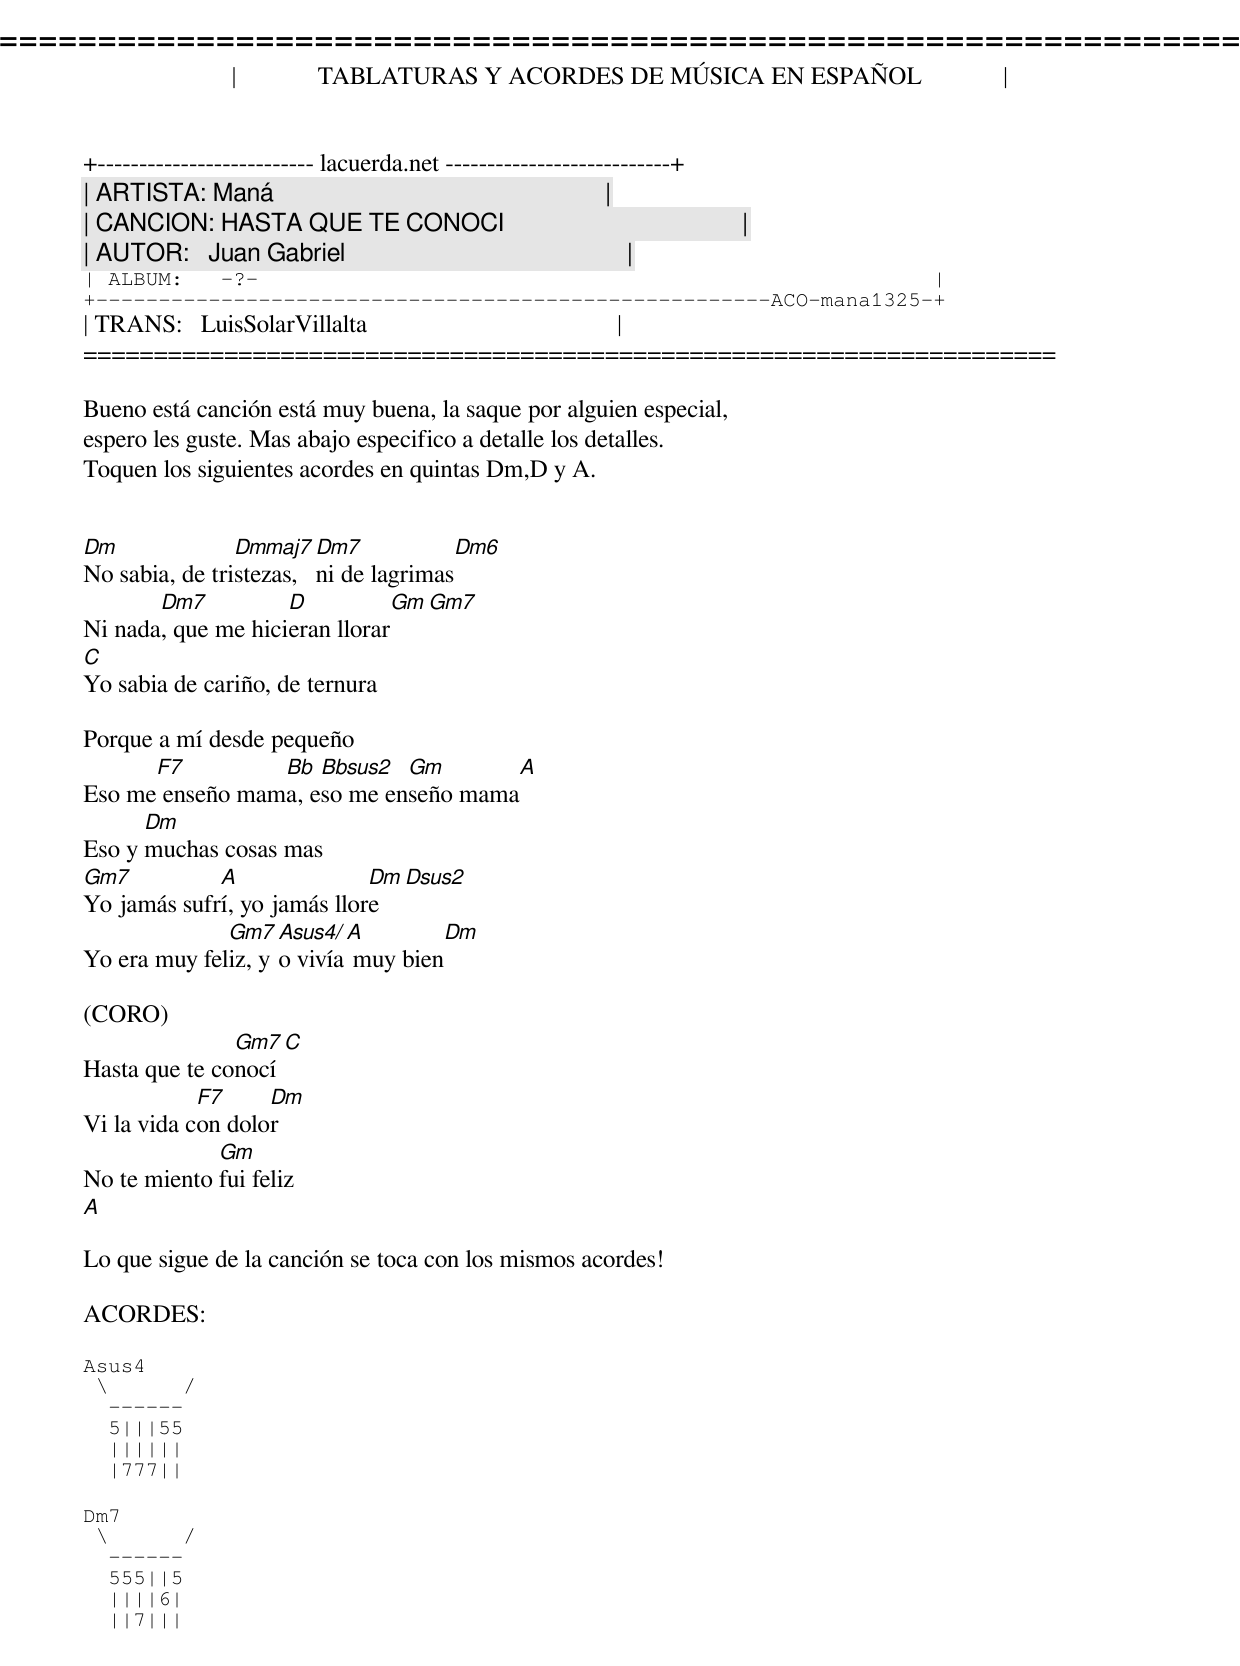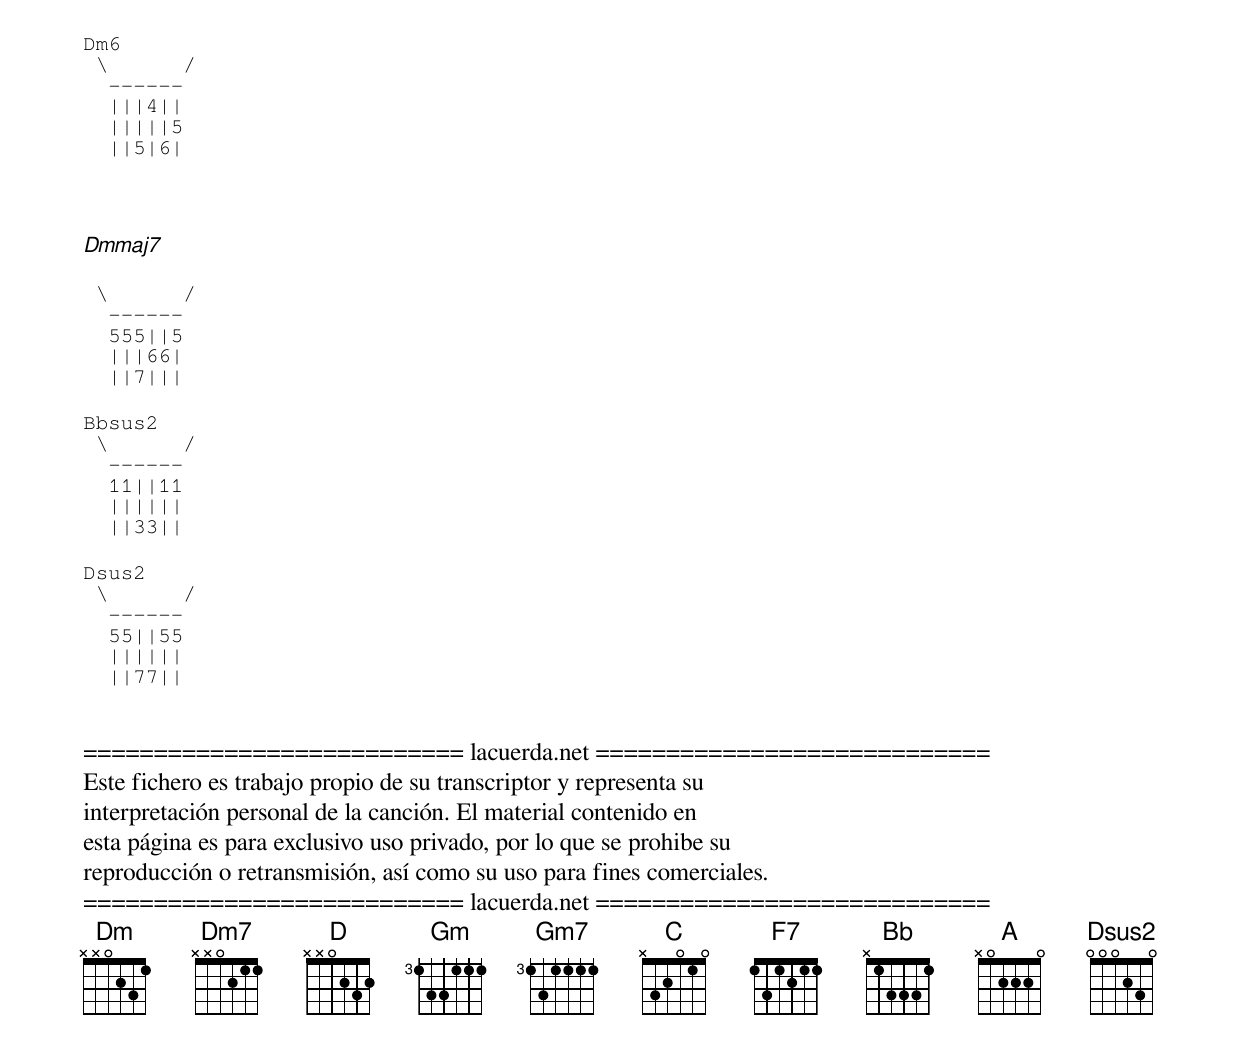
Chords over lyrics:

=====================================================================
|             TABLATURAS Y ACORDES DE MÚSICA EN ESPAÑOL             |
+-------------------------- lacuerda.net ---------------------------+
| ARTISTA: Maná                                                     |
| CANCION: HASTA QUE TE CONOCI                                      |
| AUTOR:   Juan Gabriel                                             |
| ALBUM:   -?-                                                      |
+------------------------------------------------------ACO-mana1325-+
| TRANS:   LuisSolarVillalta                                        |
=====================================================================

Bueno está canción está muy buena, la saque por alguien especial,
espero les guste. Mas abajo especifico a detalle los detalles.
Toquen los siguientes acordes en quintas Dm,D y A.


Dm              Dmmaj7  Dm7           Dm6
No sabia, de tristezas, ni de lagrimas
       Dm7          D           Gm      Gm7
Ni nada, que me hicieran llorar
C
Yo sabia de cariño, de ternura

Porque a mí desde pequeño
      F7         Bb  Bbsus2  Gm             A
Eso me enseño mama, eso me enseño mama
      Dm
Eso y muchas cosas mas
Gm7          A               Dm  Dsus2
Yo jamás sufrí, yo jamás llore
              Gm7  Asus4/ A            Dm
Yo era muy feliz, yo vivía muy bien

(CORO)
               Gm7   C
Hasta que te conocí
            F7     Dm
Vi la vida con dolor
             Gm
No te miento fui feliz
A

Lo que sigue de la canción se toca con los mismos acordes!

ACORDES:

Asus4
 \      /
  ------
  5|||55
  ||||||
  |777||

Dm7
 \      /
  ------
  555||5
  ||||6|
  ||7|||

Dm6
 \      /
  ------
  |||4||
  |||||5
  ||5|6|



Dmmaj7

 \      /
  ------
  555||5
  |||66|
  ||7|||

Bbsus2
 \      /
  ------
  11||11
  ||||||
  ||33||

Dsus2
 \      /
  ------
  55||55
  ||||||
  ||77||


=========================== lacuerda.net ============================
Este fichero es trabajo propio de su transcriptor y representa su
interpretación personal de la canción. El material contenido en
esta página es para exclusivo uso privado, por lo que se prohibe su
reproducción o retransmisión, así como su uso para fines comerciales.
=========================== lacuerda.net ============================
